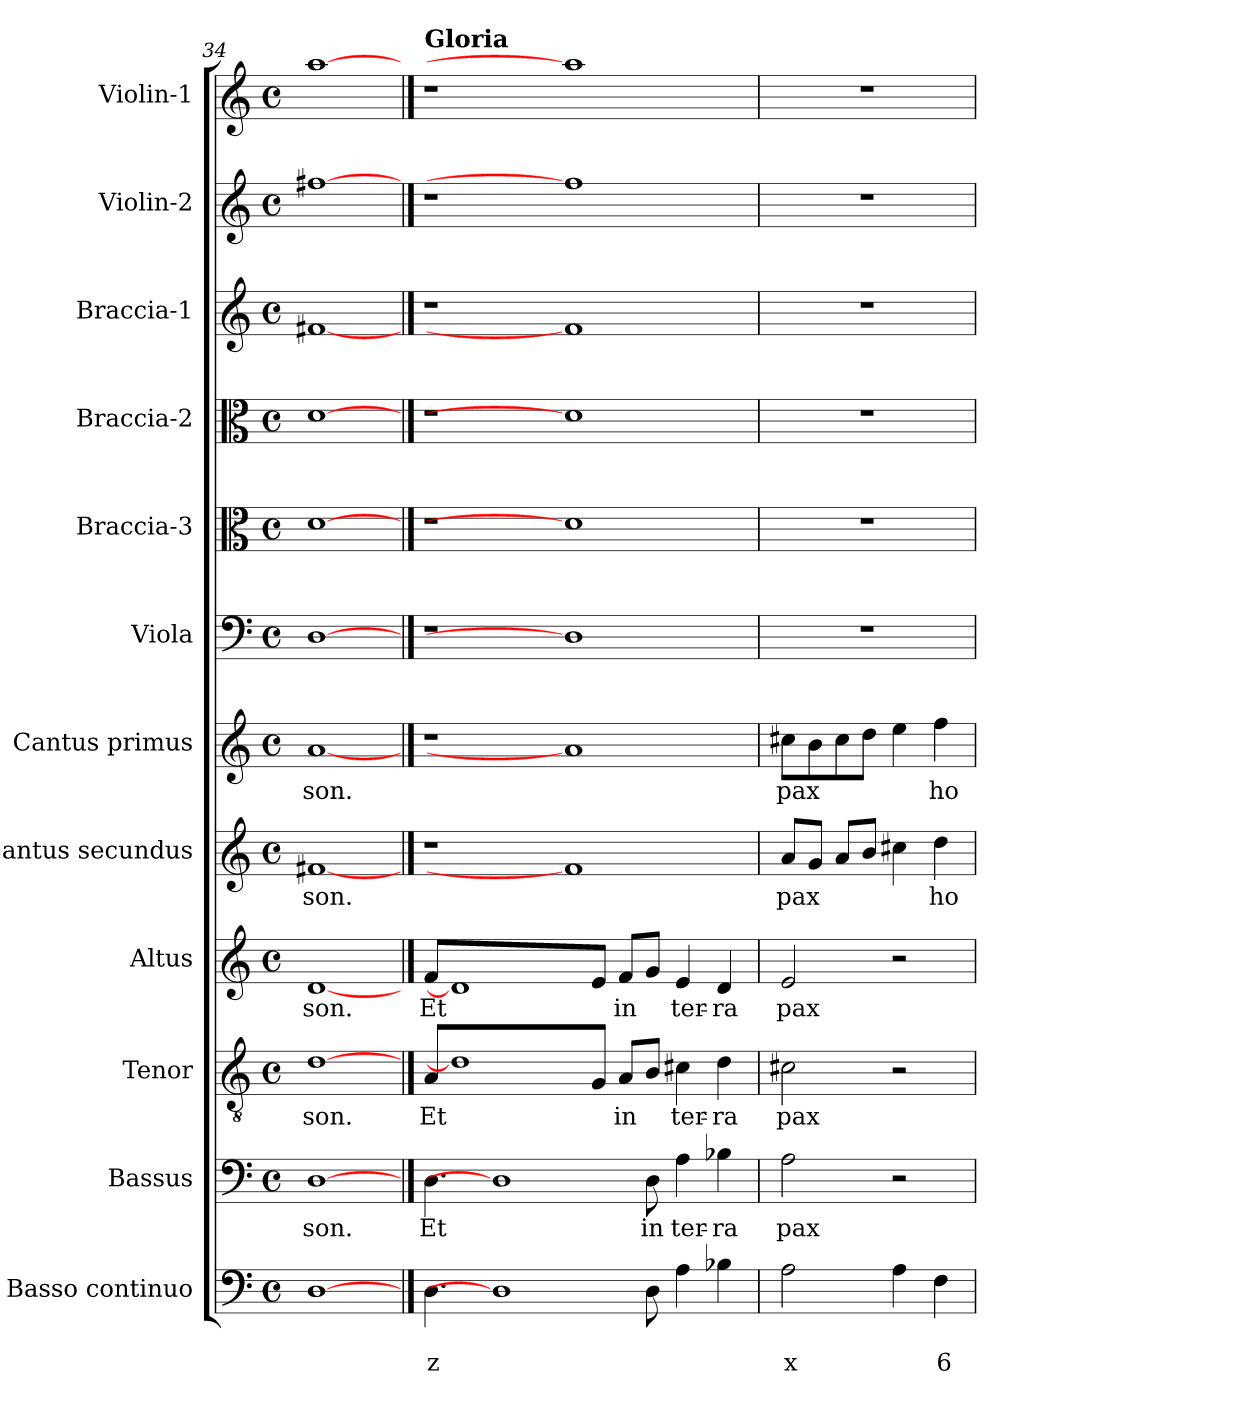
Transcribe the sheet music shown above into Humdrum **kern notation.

**kern	**text	**text	**kern	**text	**kern	**text	**kern	**text	**kern	**text	**kern	**text	**kern	**kern	**kern	**kern	**kern	**kern
*part12	*part12	*part12	*part11	*part11	*part10	*part10	*part9	*part9	*part8	*part8	*part7	*part7	*part6	*part5	*part4	*part3	*part2	*part1
*staff12	*staff12	*staff12	*staff11	*staff11	*staff10	*staff10	*staff9	*staff9	*staff8	*staff8	*staff7	*staff7	*staff6	*staff5	*staff4	*staff3	*staff2	*staff1
*I"Basso continuo	*	*	*I"Bassus	*	*I"Tenor	*	*I"Altus	*	*I"Cantus secundus	*	*I"Cantus primus	*	*I"Viola	*I"Braccia-3	*I"Braccia-2	*I"Braccia-1	*I"Violin-2	*I"Violin-1
*I'BC	*	*	*I'B	*	*I'T	*	*I'A	*	*I'C2	*	*I'C1	*	*I'Va	*I'Br3	*I'Br2	*I'Br1	*I'Vi2	*I'Vi1
*clefF4	*	*	*clefF4	*	*clefGv2	*	*clefG2	*	*clefG2	*	*clefG2	*	*clefF4	*clefC3	*clefC3	*clefG2	*clefG2	*clefG2
*k[]	*	*	*k[]	*	*k[]	*	*k[]	*	*k[]	*	*k[]	*	*k[]	*k[]	*k[]	*k[]	*k[]	*k[]
*C:	*	*	*C:	*	*C:	*	*C:	*	*C:	*	*C:	*	*C:	*C:	*C:	*C:	*C:	*C:
*M4/4	*	*	*M4/4	*	*M4/4	*	*M4/4	*	*M4/4	*	*M4/4	*	*M4/4	*M4/4	*M4/4	*M4/4	*M4/4	*M4/4
*met(c)	*	*	*met(c)	*	*met(c)	*	*met(c)	*	*met(c)	*	*met(c)	*	*met(c)	*met(c)	*met(c)	*met(c)	*met(c)	*met(c)
=34	=34	=34	=34	=34	=34	=34	=34	=34	=34	=34	=34	=34	=34	=34	=34	=34	=34	=34
!	!	!	!	!LO:LY:b	!	!	!	!	!	!	!	!	!	!	!	!	!	!
!	!	!	!	!	!	!LO:LY:b	!	!	!	!	!	!	!	!	!	!	!	!
!	!	!	!	!	!	!	!	!LO:LY:b	!	!	!	!	!	!	!	!	!	!
!	!	!	!	!	!	!	!	!	!	!LO:LY:b	!	!	!	!	!	!	!	!
!	!	!	!	!	!	!	!	!	!	!	!	!LO:LY:b	!	!	!	!	!	!
[1D	.	.	[1D	-son.	[1d	-son.	[1d	-son.	[1f#X	-son.	[1a	-son.	[1D	[1d	[1d	[1f#X	[1ff#X	[1aa
!!LO:PB:g=z
==34X3	==34X3	==34X3	==34X3	==34X3	==34X3	==34X3	==34X3	==34X3	==34X3	==34X3	==34X3	==34X3	==34X3	==34X3	==34X3	==34X3	==34X3	==34X3
!	!	!LO:LY:b	!	!	!	!	!	!	!	!	!	!	!	!	!	!	!	!
!	!	!	!	!LO:LY:b	!	!	!	!	!	!	!	!	!	!	!	!	!	!
!	!	!	!	!	!	!LO:LY:b	!	!	!	!	!	!	!	!	!	!	!	!
!	!	!	!	!	!	!	!	!	!	!	!	!	!	!	!	!	!	!LO:TX:a:B:t=Gloria
!	!	!	!	!	!	!	!	!LO:LY:b	!	!	!	!	!	!	!	!	!	!
4.D\	.	z	4.D\	Et	8A/L	Et	8f/L	Et	1r	.	1r	.	1r	1r	1r	1r	1r	1r
.	.	.	.	.	1d]	.	1d]	.	.	.	.	.	.	.	.	.	.	.
1D]	.	.	1D]	.	.	.	.	.	.	.	.	.	.	.	.	.	.	.
.	.	.	.	.	.	.	.	.	1f#]	.	1a]	.	1D]	1d]	1d]	1f#]	1ff#]	1aa]
.	.	.	.	.	8G/J	.	8e/J	.	.	.	.	.	.	.	.	.	.	.
!	!	!	!	!	!	!LO:LY:b	!	!	!	!	!	!	!	!	!	!	!	!
!	!	!	!	!	!	!	!	!LO:LY:b	!	!	!	!	!	!	!	!	!	!
.	.	.	.	.	8A/L	in	8f/L	in	.	.	.	.	.	.	.	.	.	.
!	!	!	!	!LO:LY:b	!	!	!	!	!	!	!	!	!	!	!	!	!	!
8D\	.	.	8D\	in	8B/J	.	8g/J	.	.	.	.	.	.	.	.	.	.	.
!	!	!	!	!LO:LY:b	!	!	!	!	!	!	!	!	!	!	!	!	!	!
!	!	!	!	!	!	!LO:LY:b	!	!	!	!	!	!	!	!	!	!	!	!
!	!	!	!	!	!	!	!	!LO:LY:b	!	!	!	!	!	!	!	!	!	!
4A\	.	.	4A\	ter-	4c#X\	ter-	4e/	ter-	.	.	.	.	.	.	.	.	.	.
!	!	!	!	!LO:LY:b	!	!	!	!	!	!	!	!	!	!	!	!	!	!
!	!	!	!	!	!	!LO:LY:b	!	!	!	!	!	!	!	!	!	!	!	!
!	!	!	!	!	!	!	!	!LO:LY:b	!	!	!	!	!	!	!	!	!	!
4B-X\	.	.	4B-X\	-ra	4d\	-ra	4d/	-ra	.	.	.	.	.	.	.	.	.	.
=35	=35	=35	=35	=35	=35	=35	=35	=35	=35	=35	=35	=35	=35	=35	=35	=35	=35	=35
!	!	!LO:LY:b	!	!	!	!	!	!	!	!	!	!	!	!	!	!	!	!
!	!	!	!	!LO:LY:b	!	!	!	!	!	!	!	!	!	!	!	!	!	!
!	!	!	!	!	!	!LO:LY:b	!	!	!	!	!	!	!	!	!	!	!	!
!	!	!	!	!	!	!	!	!LO:LY:b	!	!	!	!	!	!	!	!	!	!
!	!	!	!	!	!	!	!	!	!	!LO:LY:b	!	!	!	!	!	!	!	!
!	!	!	!	!	!	!	!	!	!	!	!	!LO:LY:b	!	!	!	!	!	!
2A\	.	x	2A\	pax	2c#X\	pax	2e/	pax	8a/L	pax	8cc#X\L	pax	1r	1r	1r	1r	1r	1r
.	.	.	.	.	.	.	.	.	8g/J	.	8b\	.	.	.	.	.	.	.
.	.	.	.	.	.	.	.	.	8a/L	.	8cc#\	.	.	.	.	.	.	.
.	.	.	.	.	.	.	.	.	8b/J	.	8dd\J	.	.	.	.	.	.	.
4A\	.	.	2r	.	2r	.	2r	.	4cc#X\	.	4ee\	.	.	.	.	.	.	.
!	!	!LO:LY:b	!	!	!	!	!	!	!	!	!	!	!	!	!	!	!	!
!	!	!	!	!	!	!	!	!	!	!LO:LY:b	!	!	!	!	!	!	!	!
!	!	!	!	!	!	!	!	!	!	!	!	!LO:LY:b	!	!	!	!	!	!
4F\	.	6	.	.	.	.	.	.	4dd\	ho-	4ff\	ho-	.	.	.	.	.	.
=	=	=	=	=	=	=	=	=	=	=	=	=	=	=	=	=	=	=
*-	*-	*-	*-	*-	*-	*-	*-	*-	*-	*-	*-	*-	*-	*-	*-	*-	*-	*-
